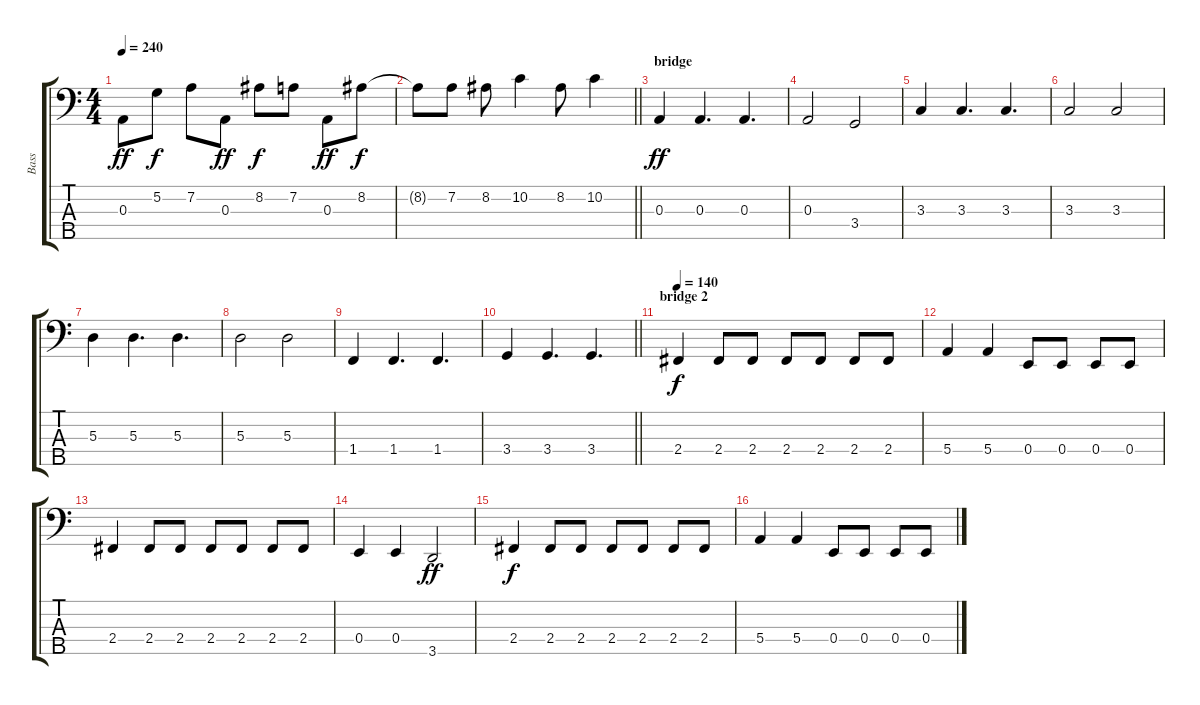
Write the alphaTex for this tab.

\track ("Bass" "Bass") {instrument electricbassfinger}
\staff {score tabs}
\tuning (G2 D2 A1 E1 B0) {hide}
\ts (4 4)
\tempo 240
\clef f4
\ks c
0.3.8{dy ff} 5.2.8{dy f} 7.2.8 0.3.8{dy ff} 8.2.8{dy f} 7.2.8 0.3.8{dy ff} 8.2.8{dy f} |
\barLineRight lightlight
8.2{t}.8 7.2.8 8.2.8 10.2.4 8.2.8 10.2.4 |
\section ("" "bridge")
0.3.4{dy ff} 0.3.4{d} 0.3.4{d} |
0.3.2 3.4.2 |
3.3.4 3.3.4{d} 3.3.4{d} |
3.3.2 3.3.2 |
5.3.4 5.3.4{d} 5.3.4{d} |
5.3.2 5.3.2 |
1.4.4 1.4.4{d} 1.4.4{d} |
\barLineRight lightlight
3.4.4 3.4.4{d} 3.4.4{d} |
\section ("" "bridge 2")
\tempo 140
2.4.4{dy f} 2.4.8 2.4.8 2.4.8 2.4.8 2.4.8 2.4.8 |
5.4.4 5.4.4 0.4.8 0.4.8 0.4.8 0.4.8 |
2.4.4 2.4.8 2.4.8 2.4.8 2.4.8 2.4.8 2.4.8 |
0.4.4 0.4.4 3.5.2{dy ff} |
2.4.4{dy f} 2.4.8 2.4.8 2.4.8 2.4.8 2.4.8 2.4.8 |
5.4.4 5.4.4 0.4.8 0.4.8 0.4.8 0.4.8
